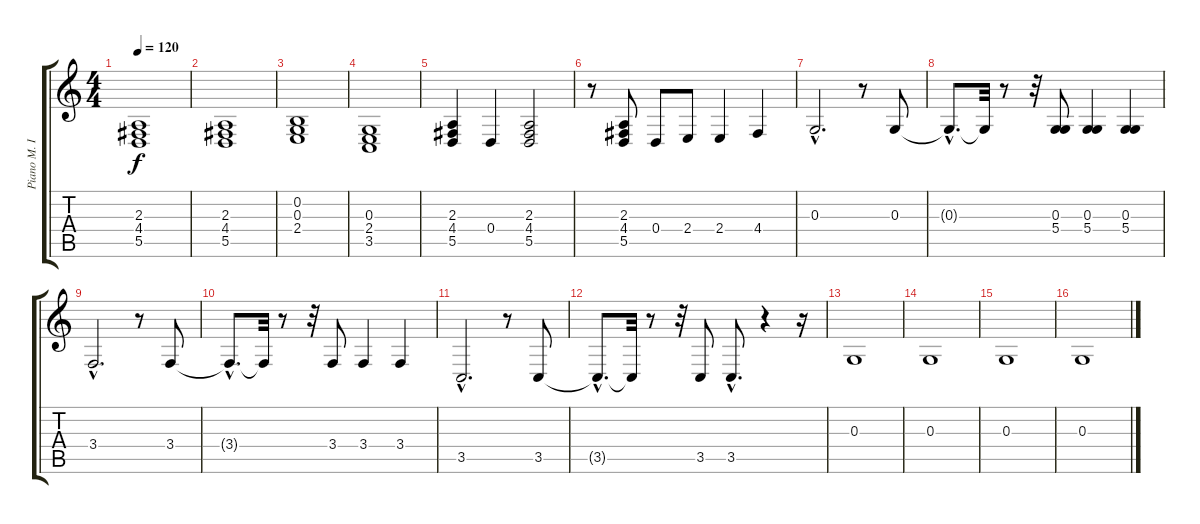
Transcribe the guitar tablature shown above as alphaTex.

\track ("Piano M. Izq." "Piano M. I") {instrument acousticgrandpiano}
\staff {score tabs}
\tuning (E4 B3 G3 D3 A2 E2) {hide}
\ts (4 4)
\tempo 120
\clef g2
\ks c
(2.3 4.4 5.5).1{dy f} |
(2.3 4.4 5.5).1 |
(0.2 0.3 2.4).1 |
(0.3 2.4 3.5).1 |
(2.3 4.4 5.5).4 0.4.4 (2.3 4.4 5.5).2 |
r.8 (2.3 4.4 5.5).8 0.4.8 2.4.8 2.4.4 4.4.4 |
0.3{hac}.2{d} r.8 0.3.8 |
0.3{hac t}.8{d} 0.3{t}.32 r.8 r.32 (0.3 5.4).8 (0.3 5.4).4 (0.3 5.4).4 |
3.4{hac}.2{d} r.8 3.4.8 |
3.4{hac t}.8{d} 3.4{t}.32 r.8 r.32 3.4.8 3.4.4 3.4.4 |
3.5{hac}.2{d} r.8 3.5.8 |
3.5{hac t}.8{d} 3.5{t}.32 r.8 r.32 3.5.8 3.5{hac}.8{d} r.4 r.16 |
0.3.1 |
0.3.1 |
0.3.1 |
0.3.1
